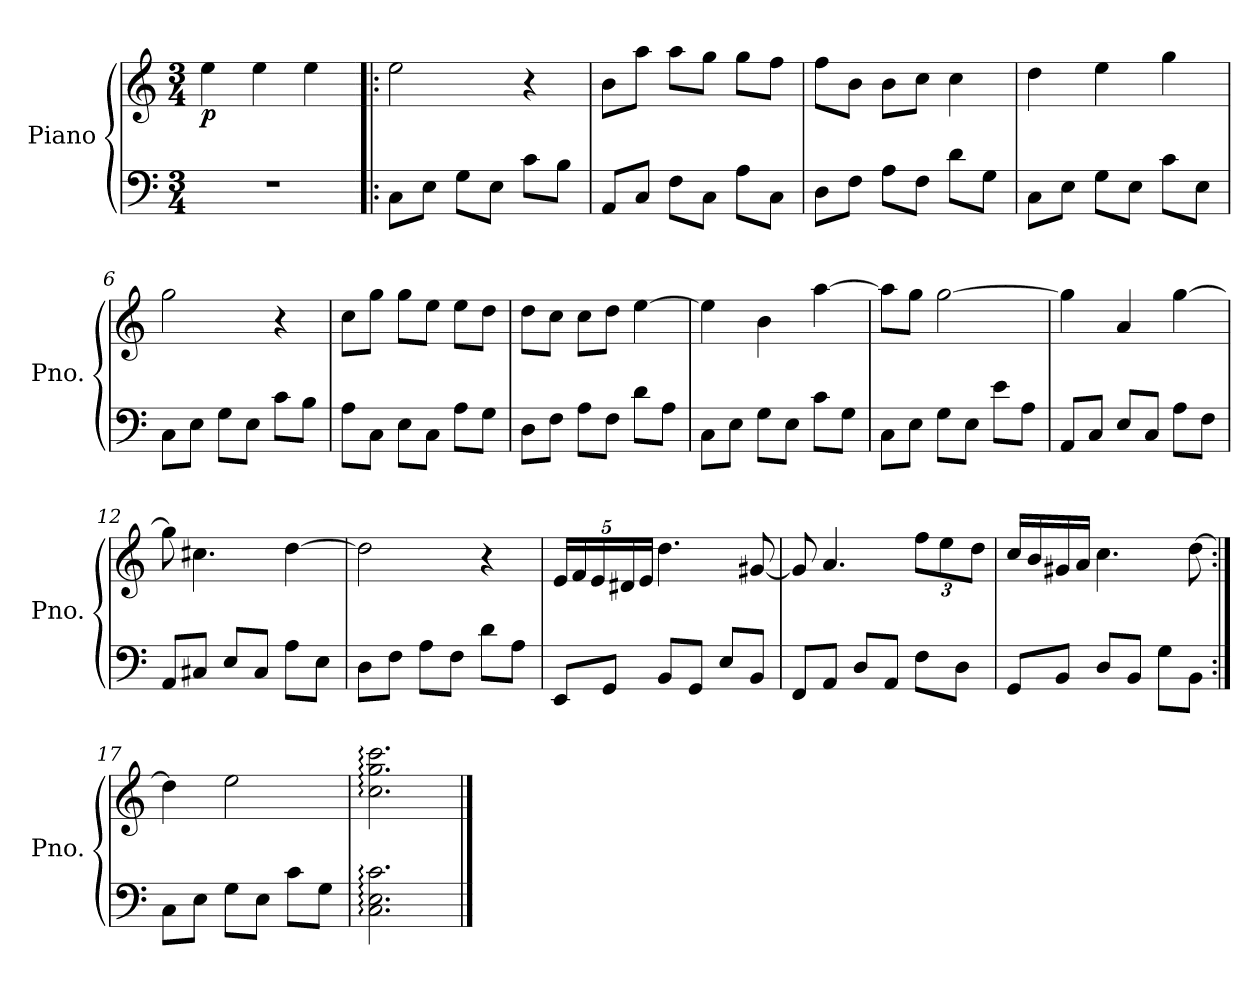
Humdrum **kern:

**kern	**kern	**dynam
*part1	*part1	*part1
*staff2	*staff1	*staff1/2
*I"Piano	*	*
*I'Pno.	*	*
*clefF4	*clefG2	*
*k[]	*k[]	*
*M3/4	*M3/4	*
=1	=1	=1
!	!	!LO:DY:b
2.r	4ee\	p
.	4ee\	.
.	4ee\	.
=2!|:	=2!|:	=2!|:
8C\L	2ee\	.
8E\J	.	.
8G\L	.	.
8E\J	.	.
8c\L	4r	.
8B\J	.	.
=3	=3	=3
8AA/L	8b\L	.
8C/J	8aa\J	.
8F\L	8aa\L	.
8C\J	8gg\J	.
8A\L	8gg\L	.
8C\J	8ff\J	.
=4	=4	=4
8D\L	8ff\L	.
8F\J	8b\J	.
8A\L	8b\L	.
8F\J	8cc\J	.
8d\L	4cc\	.
8G\J	.	.
=5	=5	=5
8C\L	4dd\	.
8E\J	.	.
8G\L	4ee\	.
8E\J	.	.
8c\L	4gg\	.
8E\J	.	.
=6	=6	=6
8C\L	2gg\	.
8E\J	.	.
8G\L	.	.
8E\J	.	.
8c\L	4r	.
8B\J	.	.
=7	=7	=7
8A\L	8cc\L	.
8C\J	8gg\J	.
8E\L	8gg\L	.
8C\J	8ee\J	.
8A\L	8ee\L	.
8G\J	8dd\J	.
!!LO:LB:g=z
=8	=8	=8
8D\L	8dd\L	.
8F\J	8cc\J	.
8A\L	8cc\L	.
8F\J	8dd\J	.
8d\L	[4ee\	.
8A\J	.	.
=9	=9	=9
8C\L	4ee\]	.
8E\J	.	.
8G\L	4b\	.
8E\J	.	.
8c\L	[4aa\	.
8G\J	.	.
=10	=10	=10
8C\L	8aa\L]	.
8E\J	8gg\J	.
8G\L	[2gg\	.
8E\J	.	.
8e\L	.	.
8A\J	.	.
=11	=11	=11
8AA/L	4gg\]	.
8C/J	.	.
8E/L	4a/	.
8C/J	.	.
8A\L	[4gg\	.
8F\J	.	.
=12	=12	=12
8AA/L	8gg\]	.
8C#X/J	4.cc#X\	.
8E/L	.	.
8C#/J	.	.
8A\L	[4dd\	.
8E\J	.	.
=13	=13	=13
8D\L	2dd\]	.
8F\J	.	.
8A\L	.	.
8F\J	.	.
8d\L	4r	.
8A\J	.	.
!!LO:LB:g=z
=14	=14	=14
*	*Xbrackettup	*
8EE/L	20e/LL	.
.	20f/	.
.	20e/	.
8GG/J	.	.
.	20d#X/	.
.	20e/JJ	.
8BB/L	4.dd\	.
8GG/J	.	.
8E/L	.	.
8BB/J	[8g#X/	.
=15	=15	=15
8FF/L	8g#/]	.
8AA/J	4.a/	.
8D/L	.	.
8AA/J	.	.
8F\L	12ff\L	.
.	12ee\	.
8D\J	.	.
.	12dd\J	.
=16	=16	=16
8GG/L	16cc/LL	.
.	16b/	.
8BB/J	16g#X/	.
.	16a/JJ	.
8D/L	4.cc\	.
8BB/J	.	.
8G\L	.	.
8BB\J	[8dd\	.
=17:|!	=17:|!	=17:|!
8C\L	4dd\]	.
8E\J	.	.
8G\L	2ee\	.
8E\J	.	.
8c\L	.	.
8G\J	.	.
=18	=18	=18
2.C\: 2.E\: 2.c\:	2.cc\: 2.gg\: 2.ccc\:	.
==	==	==
*-	*-	*-
